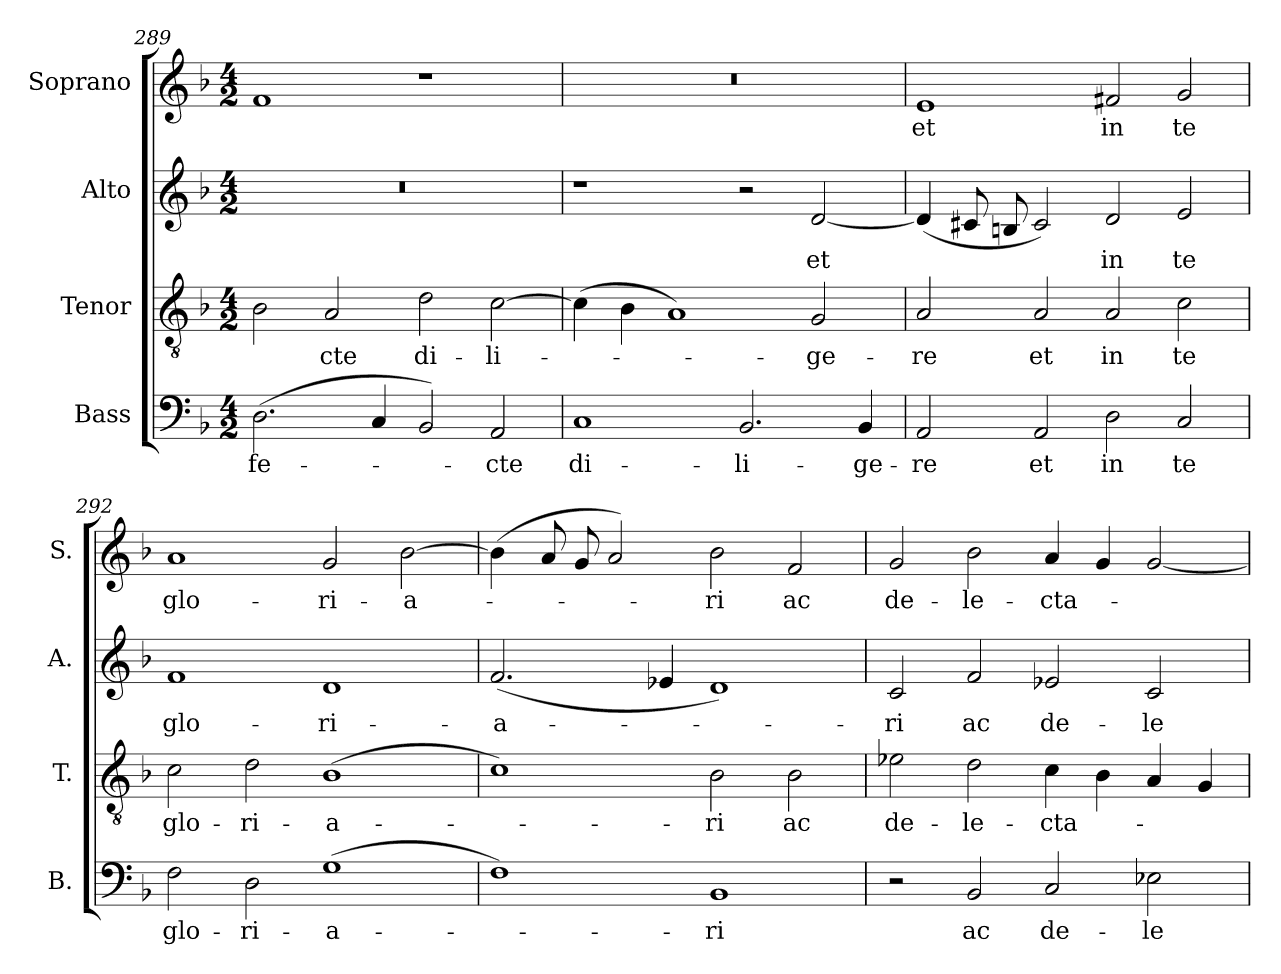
**kern	**text	**kern	**text	**kern	**text	**kern	**text
*part4	*part4	*part3	*part3	*part2	*part2	*part1	*part1
*staff4	*staff4	*staff3	*staff3	*staff2	*staff2	*staff1	*staff1
*I"Bass	*	*I"Tenor	*	*I"Alto	*	*I"Soprano	*
*I'B.	*	*I'T.	*	*I'A.	*	*I'S.	*
*clefF4	*	*clefGv2	*	*clefG2	*	*clefG2	*
*	*	*ITrd7c12	*	*	*	*	*
*k[b-]	*	*k[b-]	*	*k[b-]	*	*k[b-]	*
*F:	*	*F:	*	*F:	*	*F:	*
*M4/2	*	*M4/2	*	*M4/2	*	*M4/2	*
=289	=289	=289	=289	=289	=289	=289	=289
!	!LO:LY:b:color=#000000	!	!	!LO:N:vis=1	!	!	!
(2.Di\	-fe-	2BB-i\	.	0r	.	1fi	.
!	!	!	!LO:LY:b:color=#000000	!	!	!	!
.	.	2AAi/	-cte	.	.	.	.
4Ci/	.	.	.	.	.	.	.
!	!	!	!LO:LY:b:color=#000000	!	!	!	!
2BB-i/)	.	2Di\	di-	.	.	1r	.
!	!LO:LY:b:color=#000000	!	!	!	!	!	!
!	!	!	!LO:LY:b:color=#000000	!	!	!	!
2AAi/	-cte	[2Ci\	-li-	.	.	.	.
=290	=290	=290	=290	=290	=290	=290	=290
!	!LO:LY:b:color=#000000	!	!	!	!	!LO:N:vis=1	!
1Ci	di-	(4Ci\]	.	1r	.	0r	.
.	.	4BB-i\	.	.	.	.	.
.	.	1AAi)	.	.	.	.	.
!	!LO:LY:b:color=#000000	!	!	!	!	!	!
2.BB-i/	-li-	.	.	2r	.	.	.
!	!	!	!LO:LY:b:color=#000000	!	!	!	!
!	!	!	!	!	!LO:LY:b:color=#000000	!	!
.	.	2GGi/	-ge-	[2di/	et	.	.
!	!LO:LY:b:color=#000000	!	!	!	!	!	!
4BB-i/	-ge-	.	.	.	.	.	.
!!LO:LB:g=z
=291	=291	=291	=291	=291	=291	=291	=291
!	!LO:LY:b:color=#000000	!	!	!	!	!	!
!	!	!	!LO:LY:b:color=#000000	!	!	!	!
!	!	!	!	!	!	!	!LO:LY:b:color=#000000
2AAi/	-re	2AAi/	-re	(4di/]	.	1ei	et
.	.	.	.	8c#Xi/	.	.	.
.	.	.	.	8Bni/	.	.	.
!	!LO:LY:b:color=#000000	!	!	!	!	!	!
!	!	!	!LO:LY:b:color=#000000	!	!	!	!
2AAi/	et	2AAi/	et	2c#i/)	.	.	.
!	!LO:LY:b:color=#000000	!	!	!	!	!	!
!	!	!	!LO:LY:b:color=#000000	!	!	!	!
!	!	!	!	!	!LO:LY:b:color=#000000	!	!
!	!	!	!	!	!	!	!LO:LY:b:color=#000000
2Di\	in	2AAi/	in	2di/	in	2f#Xi/	in
!	!LO:LY:b:color=#000000	!	!	!	!	!	!
!	!	!	!LO:LY:b:color=#000000	!	!	!	!
!	!	!	!	!	!LO:LY:b:color=#000000	!	!
!	!	!	!	!	!	!	!LO:LY:b:color=#000000
2Ci/	te	2Ci\	te	2ei/	te	2gi/	te
=292	=292	=292	=292	=292	=292	=292	=292
!	!LO:LY:b:color=#000000	!	!	!	!	!	!
!	!	!	!LO:LY:b:color=#000000	!	!	!	!
!	!	!	!	!	!LO:LY:b:color=#000000	!	!
!	!	!	!	!	!	!	!LO:LY:b:color=#000000
2Fi\	glo-	2Ci\	glo-	1fi	glo-	1ai	glo-
!	!LO:LY:b:color=#000000	!	!	!	!	!	!
!	!	!	!LO:LY:b:color=#000000	!	!	!	!
2Di\	-ri-	2Di\	-ri-	.	.	.	.
!	!LO:LY:b:color=#000000	!	!	!	!	!	!
!	!	!	!LO:LY:b:color=#000000	!	!	!	!
!	!	!	!	!	!LO:LY:b:color=#000000	!	!
!	!	!	!	!	!	!	!LO:LY:b:color=#000000
(1Gi	-a-	(1BB-i	-a-	1di	-ri-	2gi/	-ri-
!	!	!	!	!	!	!	!LO:LY:b:color=#000000
.	.	.	.	.	.	[2b-i\	-a-
=293	=293	=293	=293	=293	=293	=293	=293
!	!	!	!	!	!LO:LY:b:color=#000000	!	!
1Fi)	.	1Ci)	.	(2.fi/	-a-	(4b-i\]	.
.	.	.	.	.	.	8ai/	.
.	.	.	.	.	.	8gi/	.
.	.	.	.	.	.	2ai/)	.
.	.	.	.	4e-Xi/	.	.	.
!	!LO:LY:b:color=#000000	!	!	!	!	!	!
!	!	!	!LO:LY:b:color=#000000	!	!	!	!
!	!	!	!	!	!	!	!LO:LY:b:color=#000000
1BB-i	-ri	2BB-i\	-ri	1di)	.	2b-i\	-ri
!	!	!	!LO:LY:b:color=#000000	!	!	!	!
!	!	!	!	!	!	!	!LO:LY:b:color=#000000
.	.	2BB-i\	ac	.	.	2fi/	ac
=294	=294	=294	=294	=294	=294	=294	=294
!	!	!	!LO:LY:b:color=#000000	!	!	!	!
!	!	!	!	!	!LO:LY:b:color=#000000	!	!
!	!	!	!	!	!	!	!LO:LY:b:color=#000000
2r	.	2E-Xi\	de-	2ci/	-ri	2gi/	de-
!	!LO:LY:b:color=#000000	!	!	!	!	!	!
!	!	!	!LO:LY:b:color=#000000	!	!	!	!
!	!	!	!	!	!LO:LY:b:color=#000000	!	!
!	!	!	!	!	!	!	!LO:LY:b:color=#000000
2BB-i/	ac	2Di\	-le-	2fi/	ac	2b-i\	-le-
!	!LO:LY:b:color=#000000	!	!	!	!	!	!
!	!	!	!LO:LY:b:color=#000000	!	!	!	!
!	!	!	!	!	!LO:LY:b:color=#000000	!	!
!	!	!	!	!	!	!	!LO:LY:b:color=#000000
2Ci/	de-	4Ci\	-cta-	2e-Xi/	de-	4ai/	-cta-
.	.	4BB-i\	.	.	.	4gi/	.
!	!LO:LY:b:color=#000000	!	!	!	!	!	!
!	!	!	!	!	!LO:LY:b:color=#000000	!	!
2E-Xi\	-le-	4AAi/	.	2ci/	-le-	[2gi/	.
.	.	4GGi/	.	.	.	.	.
=	=	=	=	=	=	=	=
*-	*-	*-	*-	*-	*-	*-	*-
